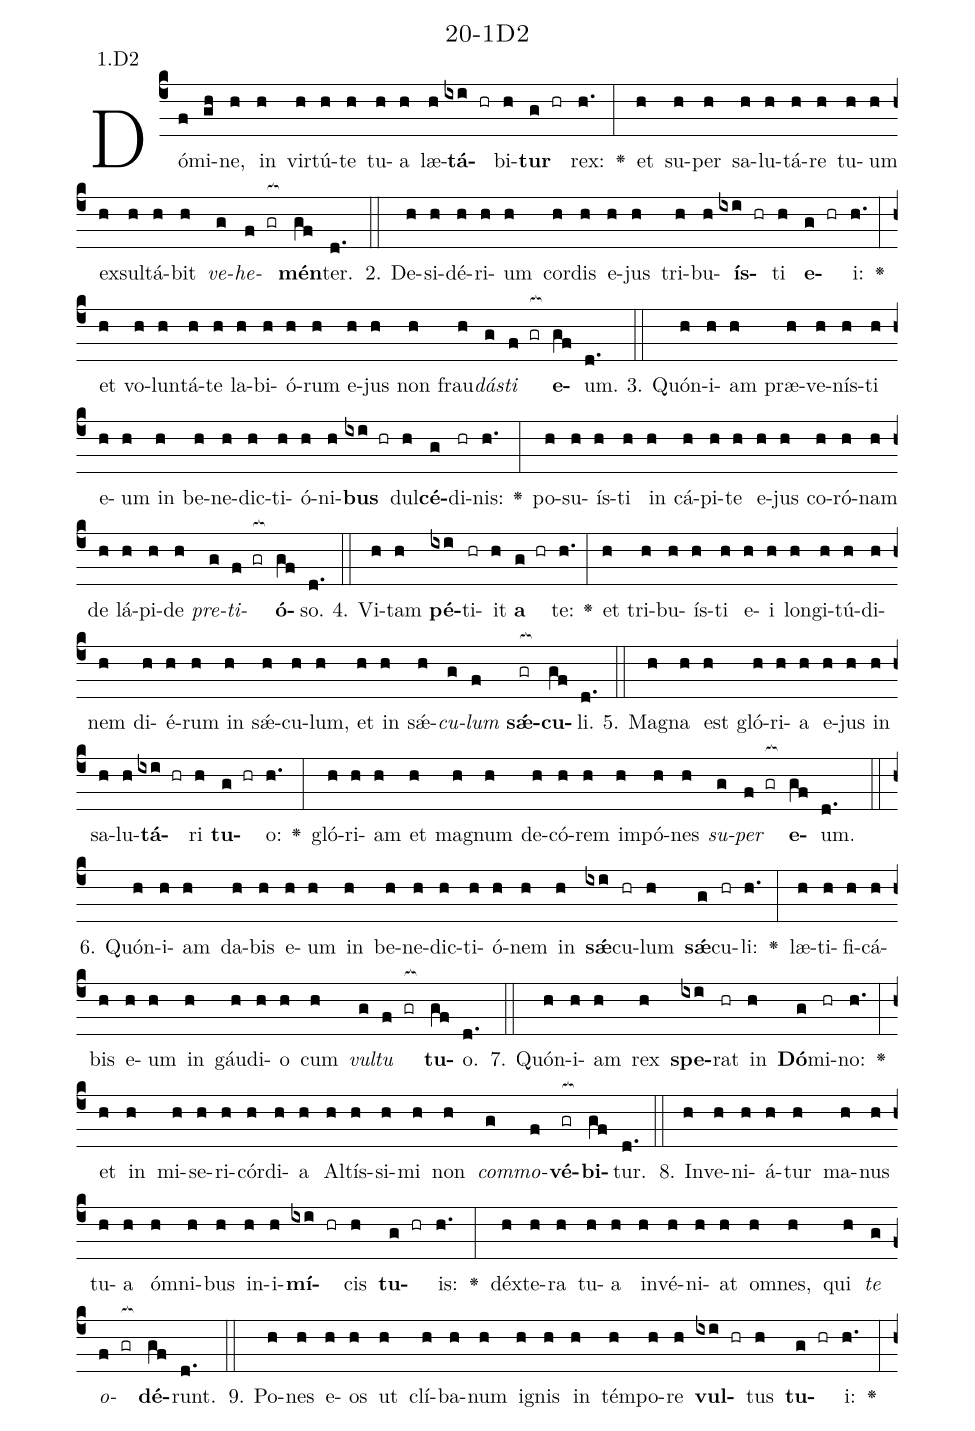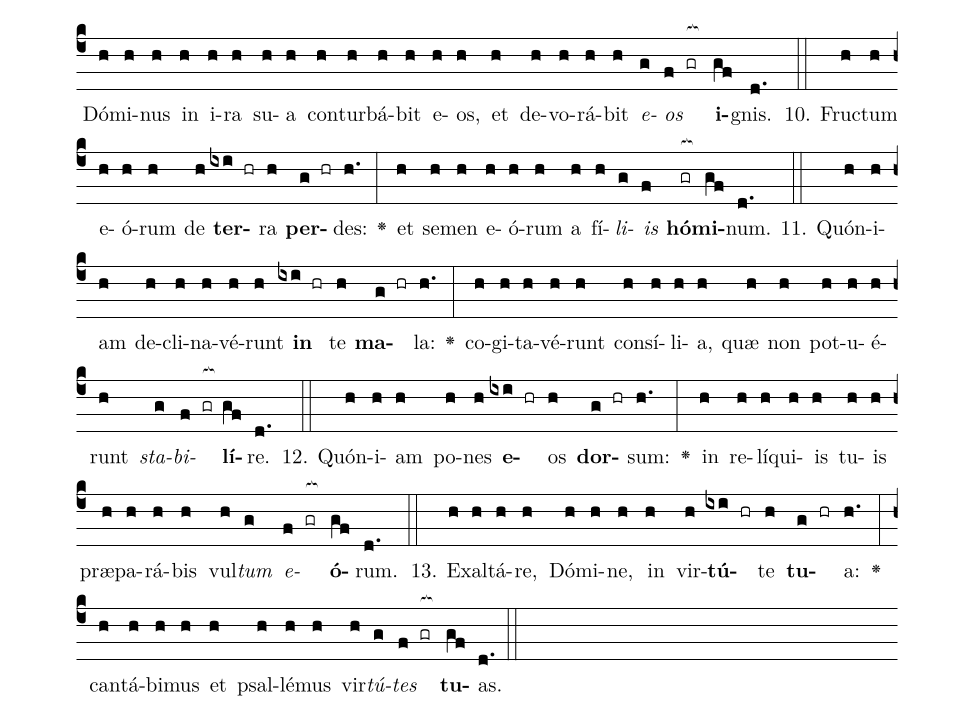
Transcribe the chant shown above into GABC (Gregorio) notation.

name: 20-1D2;
annotation: 1.D2;
%%
(c4)Dó(f)mi(gh)ne,(h) in(h) vir(h)tú(h)te(h) tu(h)a(h) læ(h)<b>tá</b>(ixi hr)bi(h)<b>tur</b>(g hr) rex:(h.) <v>\greheightstar</v>(:) et(h) su(h)per(h) sa(h)lu(h)tá(h)re(h) tu(h)um(h) ex(h)sul(h)tá(h)bit(h) <i>ve</i>(g)<i>he</i>(f gr[ocb:1{])<b>mén</b>(gf[ocb:0}])ter.(d.) (::)
2. De(h)si(h)dé(h)ri(h)um(h) cor(h)dis(h) e(h)jus(h) tri(h)bu(h)<b>ís</b>(ixi hr)ti(h) <b>e</b>(g hr)i:(h.) <v>\greheightstar</v>(:) et(h) vo(h)lun(h)tá(h)te(h) la(h)bi(h)ó(h)rum(h) e(h)jus(h) non(h) frau(h)<i>dás</i>(g)<i>ti</i>(f gr[ocb:1{]) <b>e</b>(gf[ocb:0}])um.(d.) (::)
3. Quón(h)i(h)am(h) præ(h)ve(h)nís(h)ti(h) e(h)um(h) in(h) be(h)ne(h)dic(h)ti(h)ó(h)ni(h)<b>bus</b>(ixi hr) dul(h)<b>cé</b>(g)di(hr)nis:(h.) <v>\greheightstar</v>(:) po(h)su(h)ís(h)ti(h) in(h) cá(h)pi(h)te(h) e(h)jus(h) co(h)ró(h)nam(h) de(h) lá(h)pi(h)de(h) <i>pre</i>(g)<i>ti</i>(f gr[ocb:1{])<b>ó</b>(gf[ocb:0}])so.(d.) (::)
4. Vi(h)tam(h) <b>pé</b>(ixi)ti(hr)it(h) <b>a</b>(g hr) te:(h.) <v>\greheightstar</v>(:) et(h) tri(h)bu(h)ís(h)ti(h) e(h)i(h) lon(h)gi(h)tú(h)di(h)nem(h) di(h)é(h)rum(h) in(h) sǽ(h)cu(h)lum,(h) et(h) in(h) sǽ(h)<i>cu</i>(g)<i>lum</i>(f) <b>sǽ</b>(gr[ocb:1{])<b>cu</b>(gf[ocb:0}])li.(d.) (::)
5. Ma(h)gna(h) est(h) gló(h)ri(h)a(h) e(h)jus(h) in(h) sa(h)lu(h)<b>tá</b>(ixi hr)ri(h) <b>tu</b>(g hr)o:(h.) <v>\greheightstar</v>(:) gló(h)ri(h)am(h) et(h) ma(h)gnum(h) de(h)có(h)rem(h) im(h)pó(h)nes(h) <i>su</i>(g)<i>per</i>(f gr[ocb:1{]) <b>e</b>(gf[ocb:0}])um.(d.) (::)
6. Quón(h)i(h)am(h) da(h)bis(h) e(h)um(h) in(h) be(h)ne(h)dic(h)ti(h)ó(h)nem(h) in(h) <b>sǽ</b>(ixi)cu(hr)lum(h) <b>sǽ</b>(g)cu(hr)li:(h.) <v>\greheightstar</v>(:) læ(h)ti(h)fi(h)cá(h)bis(h) e(h)um(h) in(h) gáu(h)di(h)o(h) cum(h) <i>vul</i>(g)<i>tu</i>(f gr[ocb:1{]) <b>tu</b>(gf[ocb:0}])o.(d.) (::)
7. Quón(h)i(h)am(h) rex(h) <b>spe</b>(ixi)rat(hr) in(h) <b>Dó</b>(g)mi(hr)no:(h.) <v>\greheightstar</v>(:) et(h) in(h) mi(h)se(h)ri(h)cór(h)di(h)a(h) Al(h)tís(h)si(h)mi(h) non(h) <i>com</i>(g)<i>mo</i>(f)<b>vé</b>(gr[ocb:1{])<b>bi</b>(gf[ocb:0}])tur.(d.) (::)
8. In(h)ve(h)ni(h)á(h)tur(h) ma(h)nus(h) tu(h)a(h) óm(h)ni(h)bus(h) in(h)i(h)<b>mí</b>(ixi hr)cis(h) <b>tu</b>(g hr)is:(h.) <v>\greheightstar</v>(:) déx(h)te(h)ra(h) tu(h)a(h) in(h)vé(h)ni(h)at(h) om(h)nes,(h) qui(h) <i>te</i>(g) <i>o</i>(f gr[ocb:1{])<b>dé</b>(gf[ocb:0}])runt.(d.) (::)
9. Po(h)nes(h) e(h)os(h) ut(h) clí(h)ba(h)num(h) i(h)gnis(h) in(h) tém(h)po(h)re(h) <b>vul</b>(ixi hr)tus(h) <b>tu</b>(g hr)i:(h.) <v>\greheightstar</v>(:) Dó(h)mi(h)nus(h) in(h) i(h)ra(h) su(h)a(h) con(h)tur(h)bá(h)bit(h) e(h)os,(h) et(h) de(h)vo(h)rá(h)bit(h) <i>e</i>(g)<i>os</i>(f gr[ocb:1{]) <b>i</b>(gf[ocb:0}])gnis.(d.) (::)
10. Fruc(h)tum(h) e(h)ó(h)rum(h) de(h) <b>ter</b>(ixi hr)ra(h) <b>per</b>(g hr)des:(h.) <v>\greheightstar</v>(:) et(h) se(h)men(h) e(h)ó(h)rum(h) a(h) fí(h)<i>li</i>(g)<i>is</i>(f) <b>hó</b>(gr[ocb:1{])<b>mi</b>(gf[ocb:0}])num.(d.) (::)
11. Quón(h)i(h)am(h) de(h)cli(h)na(h)vé(h)runt(h) <b>in</b>(ixi hr) te(h) <b>ma</b>(g hr)la:(h.) <v>\greheightstar</v>(:) co(h)gi(h)ta(h)vé(h)runt(h) con(h)sí(h)li(h)a,(h) quæ(h) non(h) pot(h)u(h)é(h)runt(h) <i>sta</i>(g)<i>bi</i>(f gr[ocb:1{])<b>lí</b>(gf[ocb:0}])re.(d.) (::)
12. Quón(h)i(h)am(h) po(h)nes(h) <b>e</b>(ixi hr)os(h) <b>dor</b>(g hr)sum:(h.) <v>\greheightstar</v>(:) in(h) re(h)lí(h)qui(h)is(h) tu(h)is(h) præ(h)pa(h)rá(h)bis(h) vul(h)<i>tum</i>(g) <i>e</i>(f gr[ocb:1{])<b>ó</b>(gf[ocb:0}])rum.(d.) (::)
13. Ex(h)al(h)tá(h)re,(h) Dó(h)mi(h)ne,(h) in(h) vir(h)<b>tú</b>(ixi hr)te(h) <b>tu</b>(g hr)a:(h.) <v>\greheightstar</v>(:) can(h)tá(h)bi(h)mus(h) et(h) psal(h)lé(h)mus(h) vir(h)<i>tú</i>(g)<i>tes</i>(f gr[ocb:1{]) <b>tu</b>(gf[ocb:0}])as.(d.) (::)
